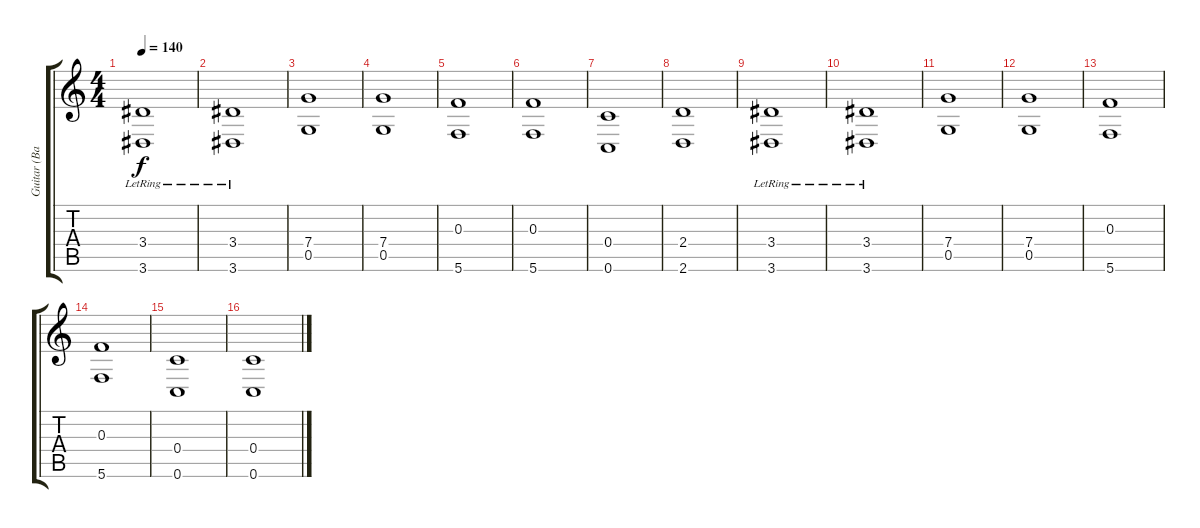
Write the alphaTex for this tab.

\track ("Guitar (Bass) Drop C" "Guitar (Ba") {mute instrument acousticguitarsteel}
\staff {score tabs}
\tuning (D4 A3 F3 C3 G2 C2) {hide}
\ts (4 4)
\tempo 140
\clef g2
\ks c
(3.4{lr} 3.6{lr}).1{dy f} |
(3.4{lr} 3.6{lr}).1 |
(7.4 0.5).1 |
(7.4 0.5).1 |
(0.3 5.6).1 |
(0.3 5.6).1 |
(0.4 0.6).1 |
(2.4 2.6).1 |
(3.4{lr} 3.6{lr}).1 |
(3.4{lr} 3.6{lr}).1 |
(7.4 0.5).1 |
(7.4 0.5).1 |
(0.3 5.6).1 |
(0.3 5.6).1 |
(0.4 0.6).1 |
(0.4 0.6).1
